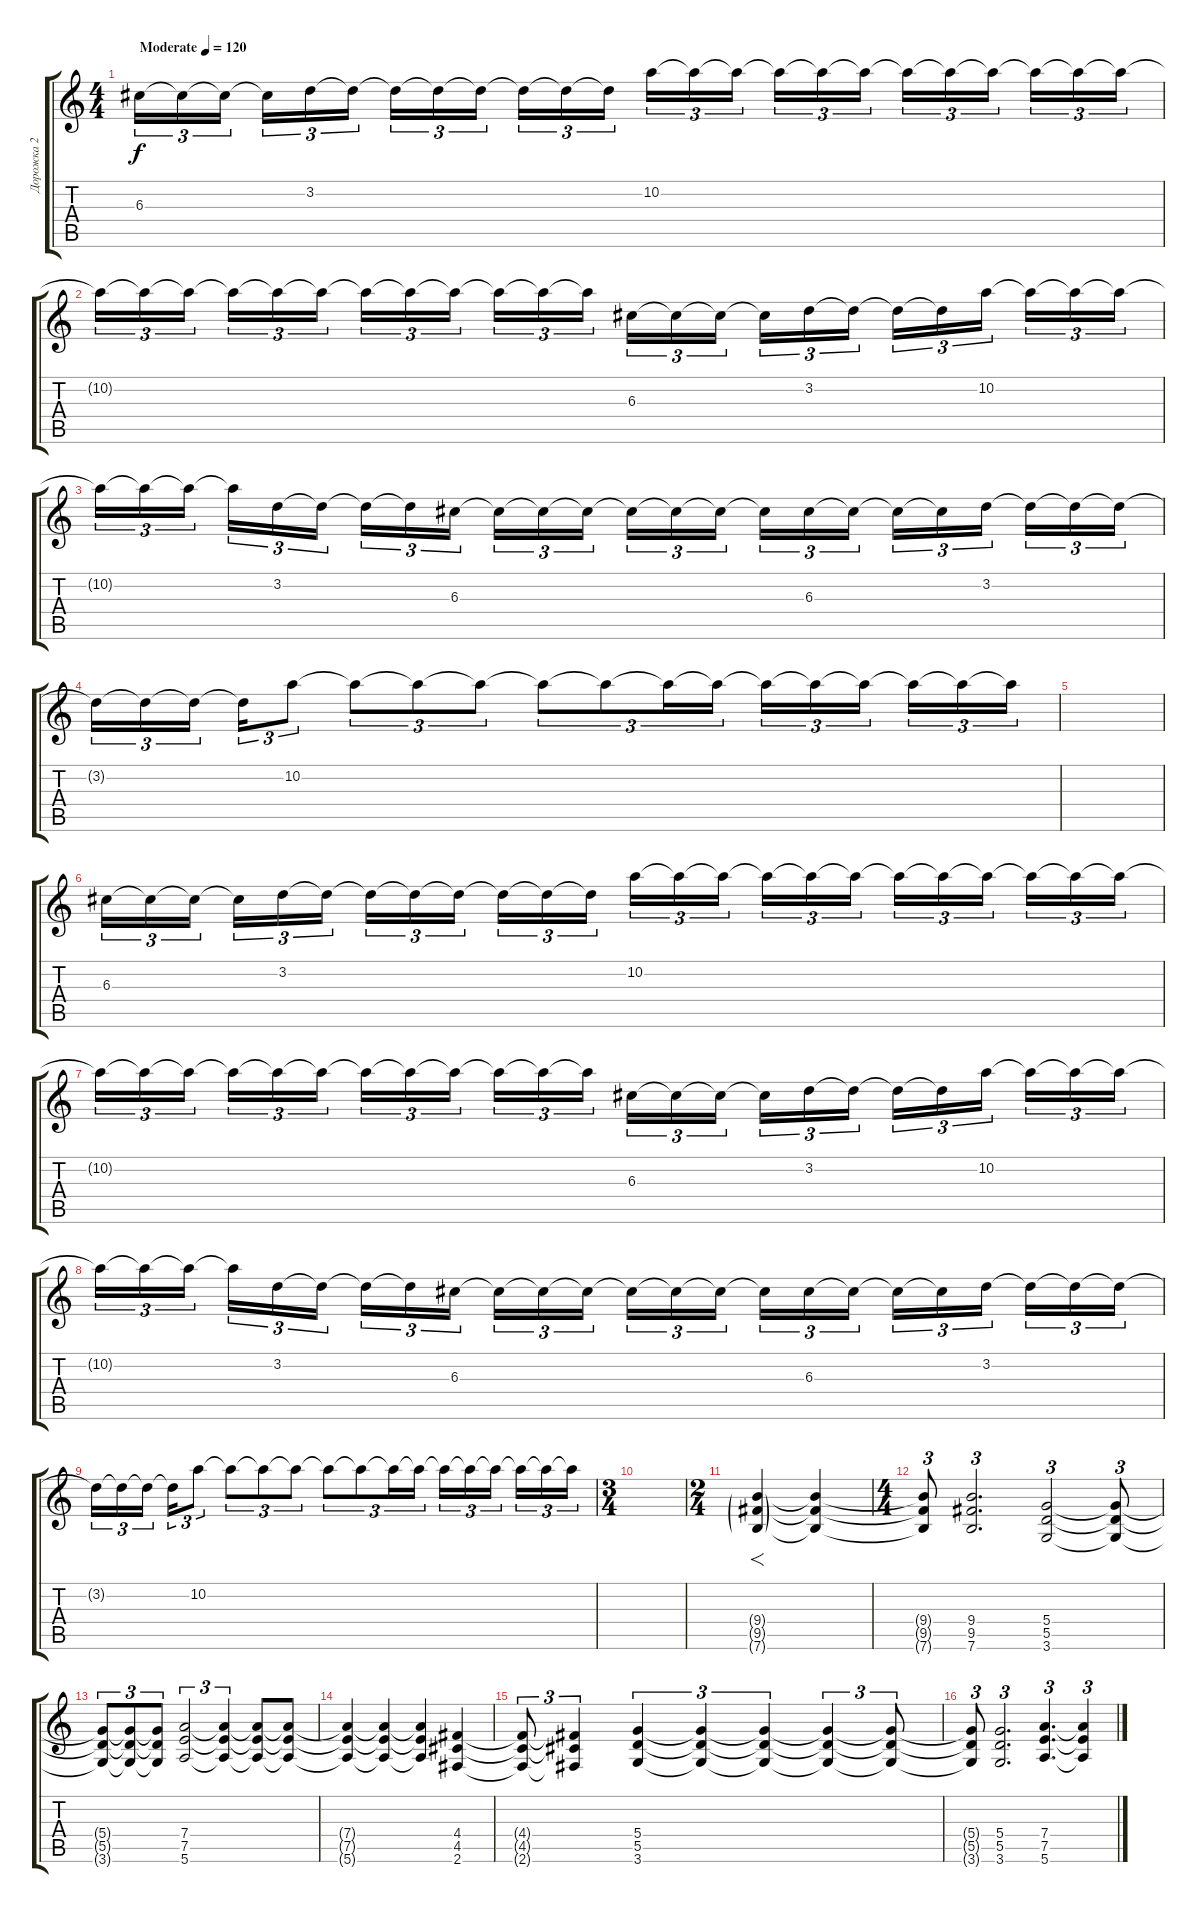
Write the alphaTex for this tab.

\track ("Дорожка 2" "Дорожка 2") {instrument electricguitarclean}
\staff {score tabs}
\tuning (E4 B3 G3 D3 A2 E2) {hide}
\ts (4 4)
\tempo (120 "Moderate")
\clef g2
\ks c
6.3.16{tu (3 2) dy f instrument electricguitarclean} 6.3{t}.16{tu (3 2)} 6.3{t}.16{tu (3 2) beam splitsecondary} 6.3{t}.16{tu (3 2)} 3.2.16{tu (3 2)} 3.2{t}.16{tu (3 2)} 3.2{t}.16{tu (3 2)} 3.2{t}.16{tu (3 2)} 3.2{t}.16{tu (3 2) beam splitsecondary} 3.2{t}.16{tu (3 2)} 3.2{t}.16{tu (3 2)} 3.2{t}.16{tu (3 2)} 10.2.16{tu (3 2)} 10.2{t}.16{tu (3 2)} 10.2{t}.16{tu (3 2) beam splitsecondary} 10.2{t}.16{tu (3 2)} 10.2{t}.16{tu (3 2)} 10.2{t}.16{tu (3 2)} 10.2{t}.16{tu (3 2)} 10.2{t}.16{tu (3 2)} 10.2{t}.16{tu (3 2) beam splitsecondary} 10.2{t}.16{tu (3 2)} 10.2{t}.16{tu (3 2)} 10.2{t}.16{tu (3 2)} |
10.2{t}.16{tu (3 2)} 10.2{t}.16{tu (3 2)} 10.2{t}.16{tu (3 2) beam splitsecondary} 10.2{t}.16{tu (3 2)} 10.2{t}.16{tu (3 2)} 10.2{t}.16{tu (3 2)} 10.2{t}.16{tu (3 2)} 10.2{t}.16{tu (3 2)} 10.2{t}.16{tu (3 2) beam splitsecondary} 10.2{t}.16{tu (3 2)} 10.2{t}.16{tu (3 2)} 10.2{t}.16{tu (3 2)} 6.3.16{tu (3 2)} 6.3{t}.16{tu (3 2)} 6.3{t}.16{tu (3 2) beam splitsecondary} 6.3{t}.16{tu (3 2)} 3.2.16{tu (3 2)} 3.2{t}.16{tu (3 2)} 3.2{t}.16{tu (3 2)} 3.2{t}.16{tu (3 2)} 10.2.16{tu (3 2) beam splitsecondary} 10.2{t}.16{tu (3 2)} 10.2{t}.16{tu (3 2)} 10.2{t}.16{tu (3 2)} |
10.2{t}.16{tu (3 2)} 10.2{t}.16{tu (3 2)} 10.2{t}.16{tu (3 2) beam splitsecondary} 10.2{t}.16{tu (3 2)} 3.2.16{tu (3 2)} 3.2{t}.16{tu (3 2)} 3.2{t}.16{tu (3 2)} 3.2{t}.16{tu (3 2)} 6.3.16{tu (3 2) beam splitsecondary} 6.3{t}.16{tu (3 2)} 6.3{t}.16{tu (3 2)} 6.3{t}.16{tu (3 2)} 6.3{t}.16{tu (3 2)} 6.3{t}.16{tu (3 2)} 6.3{t}.16{tu (3 2) beam splitsecondary} 6.3{t}.16{tu (3 2)} 6.3.16{tu (3 2)} 6.3{t}.16{tu (3 2)} 6.3{t}.16{tu (3 2)} 6.3{t}.16{tu (3 2)} 3.2.16{tu (3 2) beam splitsecondary} 3.2{t}.16{tu (3 2)} 3.2{t}.16{tu (3 2)} 3.2{t}.16{tu (3 2)} |
3.2{t}.16{tu (3 2)} 3.2{t}.16{tu (3 2)} 3.2{t}.16{tu (3 2) beam splitsecondary} 3.2{t}.16{tu (3 2)} 10.2.8{tu (3 2)} 10.2{t}.8{tu (3 2)} 10.2{t}.8{tu (3 2)} 10.2{t}.8{tu (3 2)} 10.2{t}.8{tu (3 2)} 10.2{t}.8{tu (3 2)} 10.2{t}.16{tu (3 2)} 10.2{t}.16{tu (3 2)} 10.2{t}.16{tu (3 2)} 10.2{t}.16{tu (3 2)} 10.2{t}.16{tu (3 2) beam splitsecondary} 10.2{t}.16{tu (3 2)} 10.2{t}.16{tu (3 2)} 10.2{t}.16{tu (3 2)} |
|
6.3.16{tu (3 2)} 6.3{t}.16{tu (3 2)} 6.3{t}.16{tu (3 2) beam splitsecondary} 6.3{t}.16{tu (3 2)} 3.2.16{tu (3 2)} 3.2{t}.16{tu (3 2)} 3.2{t}.16{tu (3 2)} 3.2{t}.16{tu (3 2)} 3.2{t}.16{tu (3 2) beam splitsecondary} 3.2{t}.16{tu (3 2)} 3.2{t}.16{tu (3 2)} 3.2{t}.16{tu (3 2)} 10.2.16{tu (3 2)} 10.2{t}.16{tu (3 2)} 10.2{t}.16{tu (3 2) beam splitsecondary} 10.2{t}.16{tu (3 2)} 10.2{t}.16{tu (3 2)} 10.2{t}.16{tu (3 2)} 10.2{t}.16{tu (3 2)} 10.2{t}.16{tu (3 2)} 10.2{t}.16{tu (3 2) beam splitsecondary} 10.2{t}.16{tu (3 2)} 10.2{t}.16{tu (3 2)} 10.2{t}.16{tu (3 2)} |
10.2{t}.16{tu (3 2)} 10.2{t}.16{tu (3 2)} 10.2{t}.16{tu (3 2) beam splitsecondary} 10.2{t}.16{tu (3 2)} 10.2{t}.16{tu (3 2)} 10.2{t}.16{tu (3 2)} 10.2{t}.16{tu (3 2)} 10.2{t}.16{tu (3 2)} 10.2{t}.16{tu (3 2) beam splitsecondary} 10.2{t}.16{tu (3 2)} 10.2{t}.16{tu (3 2)} 10.2{t}.16{tu (3 2)} 6.3.16{tu (3 2)} 6.3{t}.16{tu (3 2)} 6.3{t}.16{tu (3 2) beam splitsecondary} 6.3{t}.16{tu (3 2)} 3.2.16{tu (3 2)} 3.2{t}.16{tu (3 2)} 3.2{t}.16{tu (3 2)} 3.2{t}.16{tu (3 2)} 10.2.16{tu (3 2) beam splitsecondary} 10.2{t}.16{tu (3 2)} 10.2{t}.16{tu (3 2)} 10.2{t}.16{tu (3 2)} |
10.2{t}.16{tu (3 2)} 10.2{t}.16{tu (3 2)} 10.2{t}.16{tu (3 2) beam splitsecondary} 10.2{t}.16{tu (3 2)} 3.2.16{tu (3 2)} 3.2{t}.16{tu (3 2)} 3.2{t}.16{tu (3 2)} 3.2{t}.16{tu (3 2)} 6.3.16{tu (3 2) beam splitsecondary} 6.3{t}.16{tu (3 2)} 6.3{t}.16{tu (3 2)} 6.3{t}.16{tu (3 2)} 6.3{t}.16{tu (3 2)} 6.3{t}.16{tu (3 2)} 6.3{t}.16{tu (3 2) beam splitsecondary} 6.3{t}.16{tu (3 2)} 6.3.16{tu (3 2)} 6.3{t}.16{tu (3 2)} 6.3{t}.16{tu (3 2)} 6.3{t}.16{tu (3 2)} 3.2.16{tu (3 2) beam splitsecondary} 3.2{t}.16{tu (3 2)} 3.2{t}.16{tu (3 2)} 3.2{t}.16{tu (3 2)} |
3.2{t}.16{tu (3 2)} 3.2{t}.16{tu (3 2)} 3.2{t}.16{tu (3 2) beam splitsecondary} 3.2{t}.16{tu (3 2)} 10.2.8{tu (3 2)} 10.2{t}.8{tu (3 2)} 10.2{t}.8{tu (3 2)} 10.2{t}.8{tu (3 2)} 10.2{t}.8{tu (3 2)} 10.2{t}.8{tu (3 2)} 10.2{t}.16{tu (3 2)} 10.2{t}.16{tu (3 2)} 10.2{t}.16{tu (3 2)} 10.2{t}.16{tu (3 2)} 10.2{t}.16{tu (3 2) beam splitsecondary} 10.2{t}.16{tu (3 2)} 10.2{t}.16{tu (3 2)} 10.2{t}.16{tu (3 2)} |
\ts (3 4)
|
\ts (2 4)
(9.4{g} 9.5{g} 7.6{g}).4{f instrument distortionguitar} (9.4{t} 9.5{t} 7.6{t}).4 |
\ts (4 4)
(9.4{t} 9.5{t} 7.6{t}).8{tu (3 2)} (9.4 9.5 7.6).2{d tu (3 2)} (5.4 5.5 3.6).2{tu (3 2)} (5.4{t} 5.5{t} 3.6{t}).8{tu (3 2)} |
(5.4{t} 5.5{t} 3.6{t}).8{tu (3 2)} (5.4{t} 5.5{t} 3.6{t}).8{tu (3 2)} (5.4{t} 5.5{t} 3.6{t}).8{tu (3 2)} (7.4 7.5 5.6).2{tu (3 2)} (7.4{t} 7.5{t} 5.6{t}).4{tu (3 2)} (7.4{t} 7.5{t} 5.6{t}).8 (7.4{t} 7.5{t} 5.6{t}).8 |
(7.4{t} 7.5{t} 5.6{t}).4 (7.4{t} 7.5{t} 5.6{t}).4 (7.4{t} 7.5{t} 5.6{t}).4 (4.4 4.5 2.6).4 |
(4.4{t} 4.5{t} 2.6{t}).8{tu (3 2)} (4.4{t} 4.5{t} 2.6{t}).4{tu (3 2)} (5.4 5.5 3.6).4{tu (3 2)} (5.4{t} 5.5{t} 3.6{t}).4{tu (3 2)} (5.4{t} 5.5{t} 3.6{t}).4{tu (3 2)} (5.4{t} 5.5{t} 3.6{t}).4{tu (3 2)} (5.4{t} 5.5{t} 3.6{t}).8{tu (3 2)} |
(5.4{t} 5.5{t} 3.6{t}).8{tu (3 2)} (5.4 5.5 3.6).2{d tu (3 2)} (7.4 7.5 5.6).4{d tu (3 2)} (7.4{t} 7.5{t} 5.6{t}).4{tu (3 2)}
